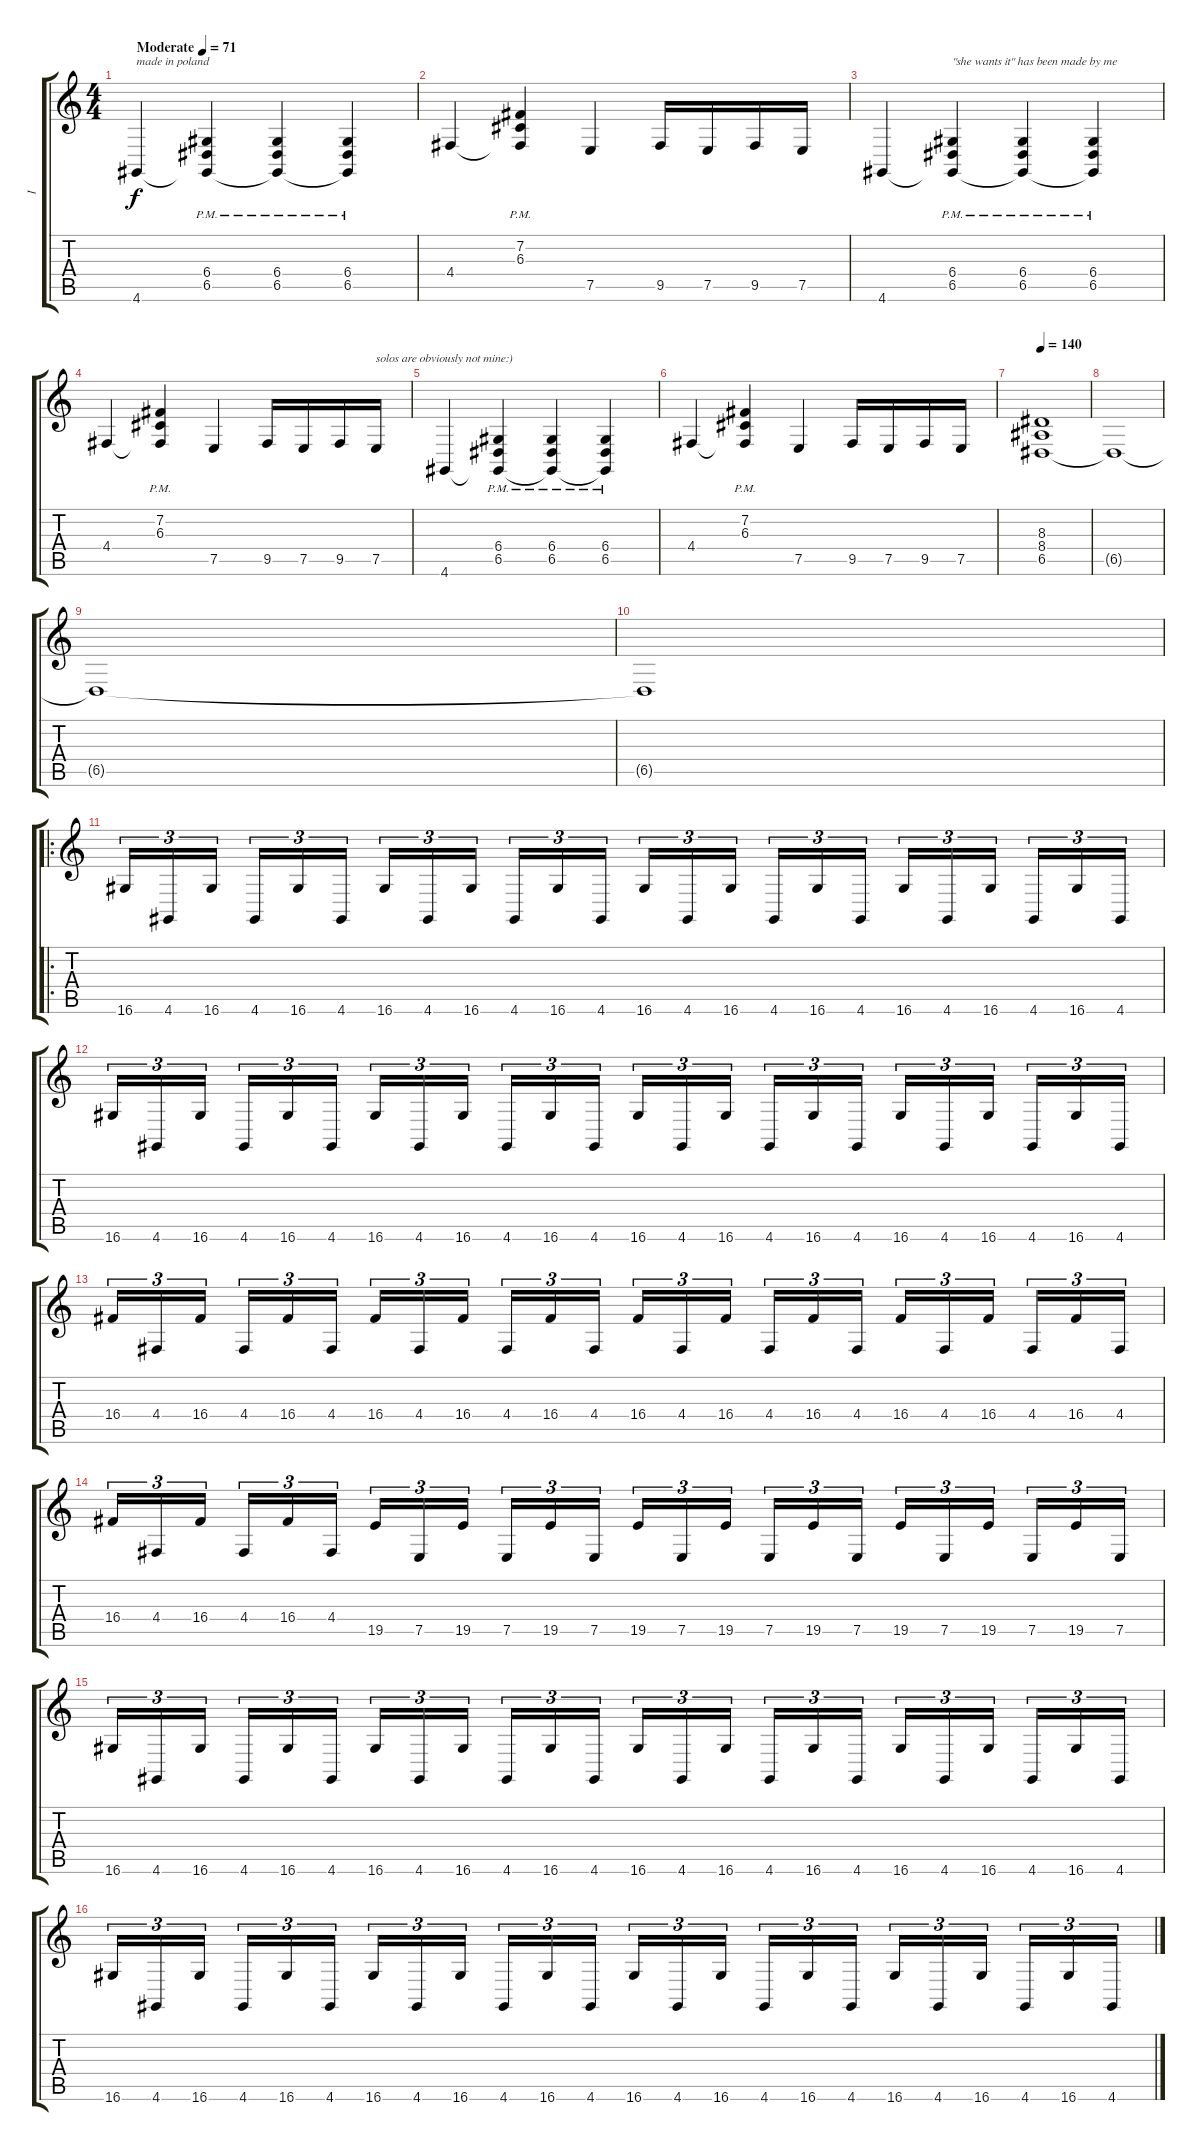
\track ("I" "I") {instrument synthbrass1}
\staff {score tabs}
\tuning (E4 B3 G3 D3 A2 E2) {hide}
\ts (4 4)
\tempo (71 "Moderate")
\clef g2
\ks c
4.6.4{txt "made in poland" dy f instrument synthbrass1} (6.4{pm} 6.5{pm} 4.6{t}).4 (6.4{pm} 6.5{pm} 4.6{t}).4 (6.4{pm} 6.5{pm} 4.6{t}).4 |
4.4.4{txt ""} (7.2{pm} 6.3{pm} 4.4{t}).4 7.5.4 9.5.16 7.5.16 9.5.16 7.5.16 |
4.6.4 (6.4{pm} 6.5{pm} 4.6{t}).4{txt "\"she wants it\" has been made by me"} (6.4{pm} 6.5{pm} 4.6{t}).4 (6.4{pm} 6.5{pm} 4.6{t}).4 |
4.4.4 (7.2{pm} 6.3{pm} 4.4{t}).4 7.5.4 9.5.16 7.5.16 9.5.16 7.5.16{txt "solos are obviously not mine:)"} |
4.6.4 (6.4{pm} 6.5{pm} 4.6{t}).4 (6.4{pm} 6.5{pm} 4.6{t}).4 (6.4{pm} 6.5{pm} 4.6{t}).4 |
4.4.4 (7.2{pm} 6.3{pm} 4.4{t}).4 7.5.4 9.5.16 7.5.16 9.5.16 7.5.16 |
\tempo 140
(8.3 8.4 6.5).1 |
6.5{t}.1 |
6.5{t}.1 |
6.5{t}.1 |
\ro
16.6.16{tu (3 2)} 4.6.16{tu (3 2)} 16.6.16{tu (3 2) beam splitsecondary} 4.6.16{tu (3 2)} 16.6.16{tu (3 2)} 4.6.16{tu (3 2)} 16.6.16{tu (3 2)} 4.6.16{tu (3 2)} 16.6.16{tu (3 2) beam splitsecondary} 4.6.16{tu (3 2)} 16.6.16{tu (3 2)} 4.6.16{tu (3 2)} 16.6.16{tu (3 2)} 4.6.16{tu (3 2)} 16.6.16{tu (3 2) beam splitsecondary} 4.6.16{tu (3 2)} 16.6.16{tu (3 2)} 4.6.16{tu (3 2)} 16.6.16{tu (3 2)} 4.6.16{tu (3 2)} 16.6.16{tu (3 2) beam splitsecondary} 4.6.16{tu (3 2)} 16.6.16{tu (3 2)} 4.6.16{tu (3 2)} |
16.6.16{tu (3 2)} 4.6.16{tu (3 2)} 16.6.16{tu (3 2) beam splitsecondary} 4.6.16{tu (3 2)} 16.6.16{tu (3 2)} 4.6.16{tu (3 2)} 16.6.16{tu (3 2)} 4.6.16{tu (3 2)} 16.6.16{tu (3 2) beam splitsecondary} 4.6.16{tu (3 2)} 16.6.16{tu (3 2)} 4.6.16{tu (3 2)} 16.6.16{tu (3 2)} 4.6.16{tu (3 2)} 16.6.16{tu (3 2) beam splitsecondary} 4.6.16{tu (3 2)} 16.6.16{tu (3 2)} 4.6.16{tu (3 2)} 16.6.16{tu (3 2)} 4.6.16{tu (3 2)} 16.6.16{tu (3 2) beam splitsecondary} 4.6.16{tu (3 2)} 16.6.16{tu (3 2)} 4.6.16{tu (3 2)} |
16.4.16{tu (3 2)} 4.4.16{tu (3 2)} 16.4.16{tu (3 2) beam splitsecondary} 4.4.16{tu (3 2)} 16.4.16{tu (3 2)} 4.4.16{tu (3 2)} 16.4.16{tu (3 2)} 4.4.16{tu (3 2)} 16.4.16{tu (3 2) beam splitsecondary} 4.4.16{tu (3 2)} 16.4.16{tu (3 2)} 4.4.16{tu (3 2)} 16.4.16{tu (3 2)} 4.4.16{tu (3 2)} 16.4.16{tu (3 2) beam splitsecondary} 4.4.16{tu (3 2)} 16.4.16{tu (3 2)} 4.4.16{tu (3 2)} 16.4.16{tu (3 2)} 4.4.16{tu (3 2)} 16.4.16{tu (3 2) beam splitsecondary} 4.4.16{tu (3 2)} 16.4.16{tu (3 2)} 4.4.16{tu (3 2)} |
16.4.16{tu (3 2)} 4.4.16{tu (3 2)} 16.4.16{tu (3 2) beam splitsecondary} 4.4.16{tu (3 2)} 16.4.16{tu (3 2)} 4.4.16{tu (3 2)} 19.5.16{tu (3 2)} 7.5.16{tu (3 2)} 19.5.16{tu (3 2) beam splitsecondary} 7.5.16{tu (3 2)} 19.5.16{tu (3 2)} 7.5.16{tu (3 2)} 19.5.16{tu (3 2)} 7.5.16{tu (3 2)} 19.5.16{tu (3 2) beam splitsecondary} 7.5.16{tu (3 2)} 19.5.16{tu (3 2)} 7.5.16{tu (3 2)} 19.5.16{tu (3 2)} 7.5.16{tu (3 2)} 19.5.16{tu (3 2) beam splitsecondary} 7.5.16{tu (3 2)} 19.5.16{tu (3 2)} 7.5.16{tu (3 2)} |
16.6.16{tu (3 2)} 4.6.16{tu (3 2)} 16.6.16{tu (3 2) beam splitsecondary} 4.6.16{tu (3 2)} 16.6.16{tu (3 2)} 4.6.16{tu (3 2)} 16.6.16{tu (3 2)} 4.6.16{tu (3 2)} 16.6.16{tu (3 2) beam splitsecondary} 4.6.16{tu (3 2)} 16.6.16{tu (3 2)} 4.6.16{tu (3 2)} 16.6.16{tu (3 2)} 4.6.16{tu (3 2)} 16.6.16{tu (3 2) beam splitsecondary} 4.6.16{tu (3 2)} 16.6.16{tu (3 2)} 4.6.16{tu (3 2)} 16.6.16{tu (3 2)} 4.6.16{tu (3 2)} 16.6.16{tu (3 2) beam splitsecondary} 4.6.16{tu (3 2)} 16.6.16{tu (3 2)} 4.6.16{tu (3 2)} |
16.6.16{tu (3 2)} 4.6.16{tu (3 2)} 16.6.16{tu (3 2) beam splitsecondary} 4.6.16{tu (3 2)} 16.6.16{tu (3 2)} 4.6.16{tu (3 2)} 16.6.16{tu (3 2)} 4.6.16{tu (3 2)} 16.6.16{tu (3 2) beam splitsecondary} 4.6.16{tu (3 2)} 16.6.16{tu (3 2)} 4.6.16{tu (3 2)} 16.6.16{tu (3 2)} 4.6.16{tu (3 2)} 16.6.16{tu (3 2) beam splitsecondary} 4.6.16{tu (3 2)} 16.6.16{tu (3 2)} 4.6.16{tu (3 2)} 16.6.16{tu (3 2)} 4.6.16{tu (3 2)} 16.6.16{tu (3 2) beam splitsecondary} 4.6.16{tu (3 2)} 16.6.16{tu (3 2)} 4.6.16{tu (3 2)}
